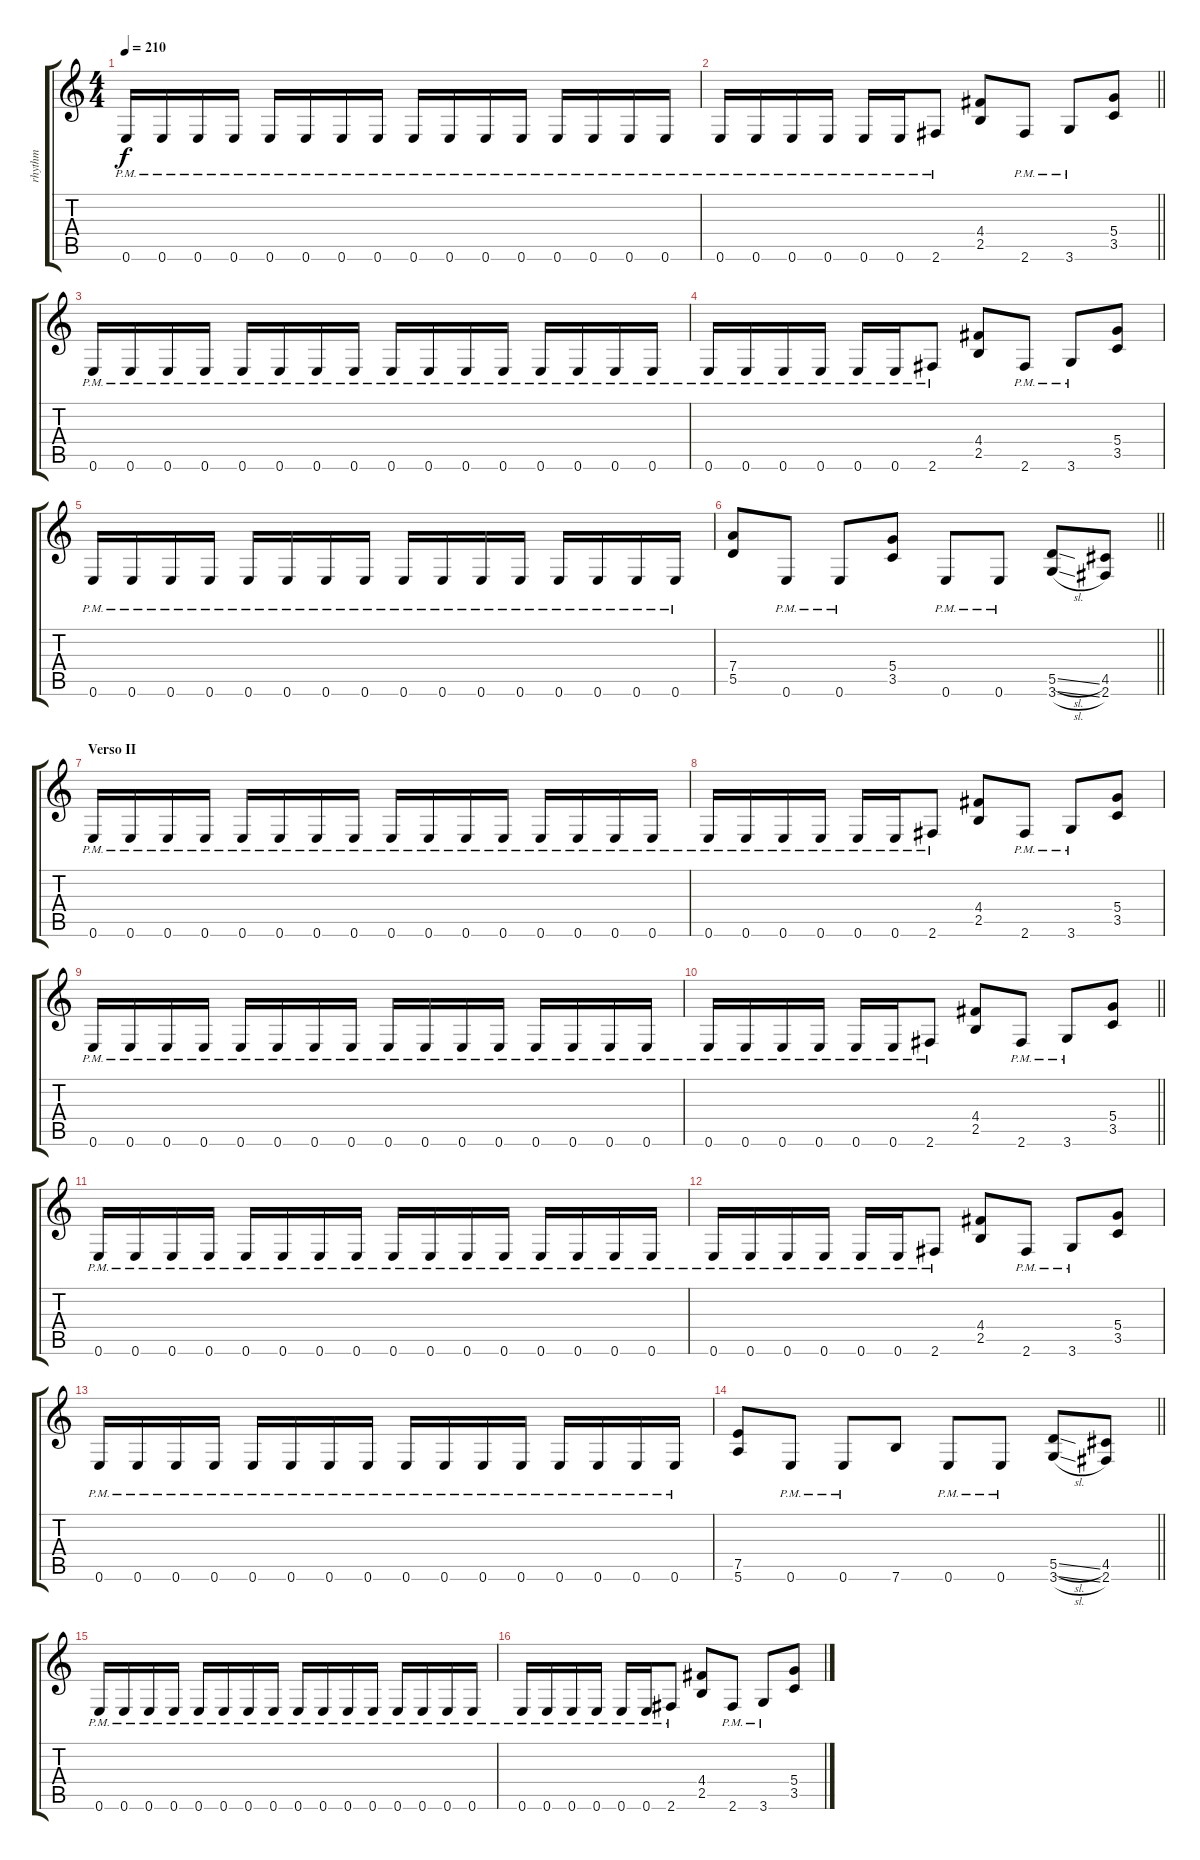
\track ("rhythm" "rhythm") {instrument distortionguitar}
\staff {score tabs}
\tuning (E4 B3 G3 D3 A2 E2) {hide}
\ts (4 4)
\tempo 210
\clef g2
\ks c
0.6{pm}.16{dy f} 0.6{pm}.16 0.6{pm}.16 0.6{pm}.16 0.6{pm}.16 0.6{pm}.16 0.6{pm}.16 0.6{pm}.16 0.6{pm}.16 0.6{pm}.16 0.6{pm}.16 0.6{pm}.16 0.6{pm}.16 0.6{pm}.16 0.6{pm}.16 0.6{pm}.16 |
\barLineRight lightlight
0.6{pm}.16 0.6{pm}.16 0.6{pm}.16 0.6{pm}.16 0.6{pm}.16 0.6{pm}.16 2.6{pm}.8 (4.4 2.5).8 2.6{pm}.8 3.6{pm}.8 (5.4 3.5).8 |
0.6{pm}.16 0.6{pm}.16 0.6{pm}.16 0.6{pm}.16 0.6{pm}.16 0.6{pm}.16 0.6{pm}.16 0.6{pm}.16 0.6{pm}.16 0.6{pm}.16 0.6{pm}.16 0.6{pm}.16 0.6{pm}.16 0.6{pm}.16 0.6{pm}.16 0.6{pm}.16 |
0.6{pm}.16 0.6{pm}.16 0.6{pm}.16 0.6{pm}.16 0.6{pm}.16 0.6{pm}.16 2.6{pm}.8 (4.4 2.5).8 2.6{pm}.8 3.6{pm}.8 (5.4 3.5).8 |
0.6{pm}.16 0.6{pm}.16 0.6{pm}.16 0.6{pm}.16 0.6{pm}.16 0.6{pm}.16 0.6{pm}.16 0.6{pm}.16 0.6{pm}.16 0.6{pm}.16 0.6{pm}.16 0.6{pm}.16 0.6{pm}.16 0.6{pm}.16 0.6{pm}.16 0.6{pm}.16 |
\barLineRight lightlight
(7.4 5.5).8 0.6{pm}.8 0.6{pm}.8 (5.4 3.5).8 0.6{pm}.8 0.6{pm}.8 (5.5{sl} 3.6{sl}).8 (4.5 2.6).8 |
\section ("" "Verso II")
0.6{pm}.16 0.6{pm}.16 0.6{pm}.16 0.6{pm}.16 0.6{pm}.16 0.6{pm}.16 0.6{pm}.16 0.6{pm}.16 0.6{pm}.16 0.6{pm}.16 0.6{pm}.16 0.6{pm}.16 0.6{pm}.16 0.6{pm}.16 0.6{pm}.16 0.6{pm}.16 |
0.6{pm}.16 0.6{pm}.16 0.6{pm}.16 0.6{pm}.16 0.6{pm}.16 0.6{pm}.16 2.6{pm}.8 (4.4 2.5).8 2.6{pm}.8 3.6{pm}.8 (5.4 3.5).8 |
0.6{pm}.16 0.6{pm}.16 0.6{pm}.16 0.6{pm}.16 0.6{pm}.16 0.6{pm}.16 0.6{pm}.16 0.6{pm}.16 0.6{pm}.16 0.6{pm}.16 0.6{pm}.16 0.6{pm}.16 0.6{pm}.16 0.6{pm}.16 0.6{pm}.16 0.6{pm}.16 |
\barLineRight lightlight
0.6{pm}.16 0.6{pm}.16 0.6{pm}.16 0.6{pm}.16 0.6{pm}.16 0.6{pm}.16 2.6{pm}.8 (4.4 2.5).8 2.6{pm}.8 3.6{pm}.8 (5.4 3.5).8 |
0.6{pm}.16 0.6{pm}.16 0.6{pm}.16 0.6{pm}.16 0.6{pm}.16 0.6{pm}.16 0.6{pm}.16 0.6{pm}.16 0.6{pm}.16 0.6{pm}.16 0.6{pm}.16 0.6{pm}.16 0.6{pm}.16 0.6{pm}.16 0.6{pm}.16 0.6{pm}.16 |
0.6{pm}.16 0.6{pm}.16 0.6{pm}.16 0.6{pm}.16 0.6{pm}.16 0.6{pm}.16 2.6{pm}.8 (4.4 2.5).8 2.6{pm}.8 3.6{pm}.8 (5.4 3.5).8 |
0.6{pm}.16 0.6{pm}.16 0.6{pm}.16 0.6{pm}.16 0.6{pm}.16 0.6{pm}.16 0.6{pm}.16 0.6{pm}.16 0.6{pm}.16 0.6{pm}.16 0.6{pm}.16 0.6{pm}.16 0.6{pm}.16 0.6{pm}.16 0.6{pm}.16 0.6{pm}.16 |
\barLineRight lightlight
(7.5 5.6).8 0.6{pm}.8 0.6{pm}.8 7.6.8 0.6{pm}.8 0.6{pm}.8 (5.5{sl} 3.6{sl}).8 (4.5 2.6).8 |
0.6{pm}.16 0.6{pm}.16 0.6{pm}.16 0.6{pm}.16 0.6{pm}.16 0.6{pm}.16 0.6{pm}.16 0.6{pm}.16 0.6{pm}.16 0.6{pm}.16 0.6{pm}.16 0.6{pm}.16 0.6{pm}.16 0.6{pm}.16 0.6{pm}.16 0.6{pm}.16 |
0.6{pm}.16 0.6{pm}.16 0.6{pm}.16 0.6{pm}.16 0.6{pm}.16 0.6{pm}.16 2.6{pm}.8 (4.4 2.5).8 2.6{pm}.8 3.6{pm}.8 (5.4 3.5).8
